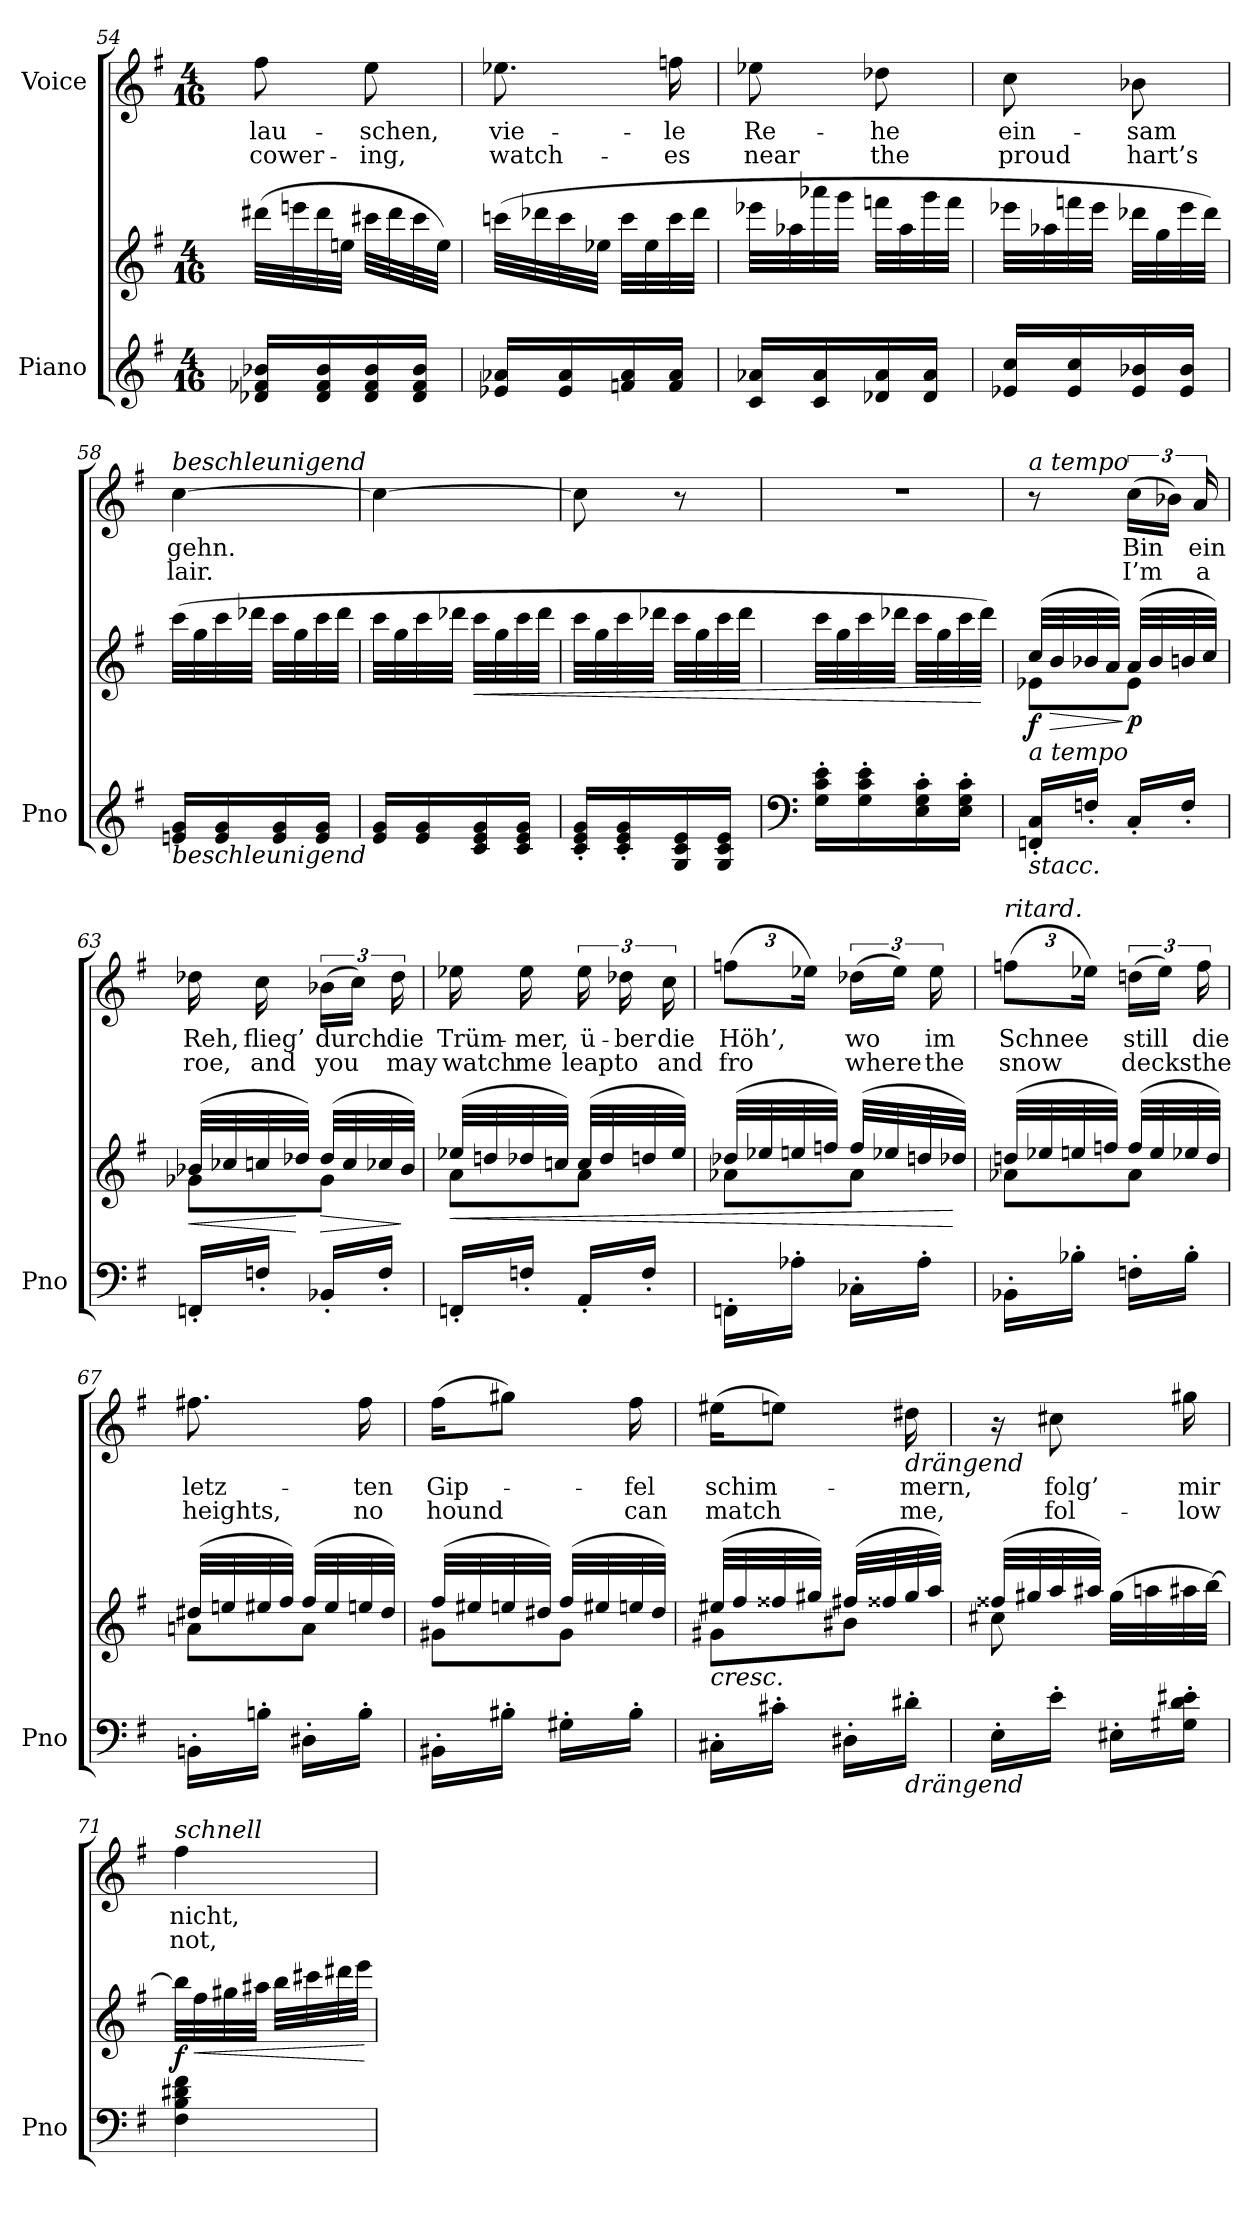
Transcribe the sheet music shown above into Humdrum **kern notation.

**kern	**kern	**dynam	**kern	**text	**text
*part2	*part2	*part2	*part1	*part1	*part1
*staff3	*staff2	*staff2/3	*staff1	*staff1	*staff1
*I"Piano	*	*	*I"Voice	*	*
*I'Pno	*	*	*	*	*
!!LO:LB:g=z
*clefG2	*clefG2	*	*clefG2	*	*
*k[f#]	*k[f#]	*	*k[f#]	*	*
*M4/16	*M4/16	*	*M4/16	*	*
=54	=54	=54	=54	=54	=54
!	!	!	!	!LO:LY:b	!LO:LY:b
16d-X/ 16f-X/ 16b-X/LL	(32ddd#X\LLL	.	8ff#\	lau-	cower-
.	32eeen\	.	.	.	.
16d-/ 16f-/ 16b-/	32ddd#\	.	.	.	.
.	32een\JJJ	.	.	.	.
!	!	!	!	!LO:LY:b	!LO:LY:b
16d-/ 16f-/ 16b-/	32ccc#X\LLL	.	8ee\	-schen,	-ing,
.	32ddd#\	.	.	.	.
16d-/ 16f-/ 16b-/JJ	32ccc#\	.	.	.	.
.	32ee\JJJ)	.	.	.	.
=55	=55	=55	=55	=55	=55
!	!	!	!	!LO:LY:b	!LO:LY:b
16e-X/ 16a-X/LL	(32cccn\LLL	.	8.ee-X\	vie-	watch-
.	32ddd-X\	.	.	.	.
16e-/ 16a-/	32ccc\	.	.	.	.
.	32ee-X\JJJ	.	.	.	.
16fn/ 16a-/	32ccc\LLL	.	.	.	.
.	32ee-\	.	.	.	.
!	!	!	!	!LO:LY:b	!LO:LY:b
16f/ 16a-/JJ	32ccc\	.	16ffn\	-le	-es
.	32ddd-\JJJ	.	.	.	.
=56	=56	=56	=56	=56	=56
!	!	!	!	!LO:LY:b	!LO:LY:b
16c/ 16a-X/LL	32eee-X\LLL	.	8ee-X\	Re-	near
.	32aa-X\	.	.	.	.
16c/ 16a-/	32aaa-X\	.	.	.	.
.	32ggg\JJJ	.	.	.	.
!	!	!	!	!LO:LY:b	!LO:LY:b
16d-X/ 16a-/	32fffn\LLL	.	8dd-X\	-he	the
.	32aa-\	.	.	.	.
16d-/ 16a-/JJ	32ggg\	.	.	.	.
.	32fff\JJJ	.	.	.	.
=57	=57	=57	=57	=57	=57
!	!	!	!	!LO:LY:b	!LO:LY:b
16e-X/ 16cc/LL	32eee-X\LLL	.	8cc\	ein-	proud
.	32aa-X\	.	.	.	.
16e-/ 16cc/	32fffn\	.	.	.	.
.	32eee-\JJJ	.	.	.	.
!	!	!	!	!LO:LY:b	!LO:LY:b
16e-/ 16b-X/	32ddd-X\LLL	.	8b-X\	-sam	hart’s
.	32gg\	.	.	.	.
16e-/ 16b-/JJ	32eee-\	.	.	.	.
.	32ddd-\JJJ)	.	.	.	.
!!LO:PB:g=z
=58	=58	=58	=58	=58	=58
!	!	!	!LO:TX:a:i:t=beschleunigend	!	!
!LO:TX:b:i:t=beschleunigend	!	!	!	!	!
!	!	!	!	!LO:LY:b	!LO:LY:b
16en/ 16g/LL	(32ccc\LLL	.	[4cc\	gehn.	lair.
.	32gg\	.	.	.	.
16e/ 16g/	32ccc\	.	.	.	.
.	32ddd-X\JJJ	.	.	.	.
16e/ 16g/	32ccc\LLL	.	.	.	.
.	32gg\	.	.	.	.
16e/ 16g/JJ	32ccc\	.	.	.	.
.	32ddd-\JJJ	.	.	.	.
=59	=59	=59	=59	=59	=59
16e/ 16g/LL	32ccc\LLL	.	4cc\_	.	.
.	32gg\	.	.	.	.
16e/ 16g/	32ccc\	.	.	.	.
.	32ddd-X\JJJ	.	.	.	.
!	!	!LO:HP:b	!	!	!
16c/ 16e/ 16g/	32ccc\LLL	<	.	.	.
.	32gg\	.	.	.	.
16c/ 16e/ 16g/JJ	32ccc\	.	.	.	.
.	32ddd-\JJJ	.	.	.	.
=60	=60	=60	=60	=60	=60
16c/' 16e/' 16g/'LL	32ccc\LLL	.	8cc\]	.	.
.	32gg\	.	.	.	.
16c/' 16e/' 16g/'	32ccc\	.	.	.	.
.	32ddd-X\JJJ	.	.	.	.
16G/ 16c/ 16e/	32ccc\LLL	.	8r	.	.
.	32gg\	.	.	.	.
16G/ 16c/ 16e/JJ	32ccc\	.	.	.	.
.	32ddd-\JJJ	.	.	.	.
=61	=61	=61	=61	=61	=61
*clefF4	*	*	*	*	*
16G\' 16c\' 16e\'LL	32ccc\LLL	.	4r	.	.
.	32gg\	.	.	.	.
16G\' 16c\' 16e\'	32ccc\	.	.	.	.
.	32ddd-X\JJJ	.	.	.	.
16E\' 16G\' 16c\'	32ccc\LLL	.	.	.	.
.	32gg\	.	.	.	.
16E\' 16G\' 16c\'JJ	32ccc\	.	.	.	.
.	32ddd-\JJJ)	[	.	.	.
=62	=62	=62	=62	=62	=62
*	*^	*	*	*	*
!	!	!	!	!LO:TX:a:i:t=a tempo	!	!
!	!LO:TX:b:i:t=a tempo	!	!	!	!	!
!LO:TX:b:i:t=stacc.	!	!	!	!	!	!
!	!	!	!LO:DY:b	!	!	!
16FFn/' 16C/'LL	(32cc/LLL	8e-X\L	f	8r	.	.
!	!	!	!LO:HP:b	!	!	!
.	32b/	.	>	.	.	.
16Fn'/JJ	32b-X/	.	.	.	.	.
.	32a/JJJ)	.	.	.	.	.
!	!	!	!LO:DY:n=1:b	!	!LO:LY:b	!LO:LY:b
16C'/LL	(32a/LLL	8e-\J	] p	(24cc\LL	Bin	I’m
.	32b-/	.	.	.	.	.
.	.	.	.	24b-X\JJ)	.	.
16F'/JJ	32bn/	.	.	.	.	.
!	!	!	!	!	!LO:LY:b	!LO:LY:b
.	.	.	.	24a/	ein	a
.	32cc/JJJ)	.	.	.	.	.
!!LO:LB:g=z
=63	=63	=63	=63	=63	=63	=63
!	!	!	!LO:HP:b	!	!LO:LY:b	!LO:LY:b
16FFn'/LL	(32b-X/LLL	8g-X\L	<	16dd-X\	Reh,	roe,
.	32cc-X/	.	.	.	.	.
!	!	!	!	!	!LO:LY:b	!LO:LY:b
16Fn'/JJ	32ccn/	.	.	16cc\	flieg’	and
.	32dd-X/JJJ)	.	[	.	.	.
!	!	!	!LO:HP:b	!	!LO:LY:b	!LO:LY:b
16BB-X'/LL	(32dd-/LLL	8g-\J	>	(24b-X\LL	durch	you
.	32cc/	.	.	.	.	.
.	.	.	.	24cc\JJ)	.	.
16F'/JJ	32cc-X/	.	.	.	.	.
!	!	!	!	!	!LO:LY:b	!LO:LY:b
.	.	.	.	24dd-\	die	may
.	32b-/JJJ)	.	]	.	.	.
=64	=64	=64	=64	=64	=64	=64
!	!	!	!LO:HP:b	!	!LO:LY:b	!LO:LY:b
16FFn'/LL	(32ee-X/LLL	8a\L	<	16ee-X\	Trüm-	watch
.	32ddn/	.	.	.	.	.
!	!	!	!	!	!LO:LY:b	!LO:LY:b
16Fn'/JJ	32dd-X/	.	.	16ee-\	-mer,	me
.	32ccn/JJJ)	.	.	.	.	.
!	!	!	!	!	!LO:LY:b	!LO:LY:b
16AA'/LL	(32cc/LLL	8a\J	.	24ee-\	ü-	leap
.	32dd-/	.	.	.	.	.
!	!	!	!	!	!LO:LY:b	!LO:LY:b
.	.	.	.	24dd-X\	-ber	to
16F'/JJ	32ddn/	.	.	.	.	.
!	!	!	!	!	!LO:LY:b	!LO:LY:b
.	.	.	.	24cc\	die	and
.	32ee-/JJJ)	.	.	.	.	.
=65	=65	=65	=65	=65	=65	=65
*	*	*	*	*Xbrackettup	*	*
!	!	!	!	!	!LO:LY:b	!LO:LY:b
16FFn'\LL	(32dd-X/LLL	8a-X\L	.	(12ffn\L	Höh’,	fro
.	32ee-X/	.	.	.	.	.
16A-X'\JJ	32een/	.	.	.	.	.
.	.	.	.	24ee-X\Jk)	.	.
.	32ffn/JJJ)	.	.	.	.	.
*	*	*	*	*brackettup	*	*
!	!	!	!	!	!LO:LY:b	!LO:LY:b
16C-X'\LL	(32ff/LLL	8a-\J	.	(24dd-X\LL	wo	where
.	32ee-X/	.	.	.	.	.
.	.	.	.	24ee-\JJ)	.	.
16A-'\JJ	32ddn/	.	.	.	.	.
!	!	!	!	!	!LO:LY:b	!LO:LY:b
.	.	.	.	24ee-\	im	the
.	32dd-X/JJJ)	.	[	.	.	.
=66	=66	=66	=66	=66	=66	=66
*	*	*	*	*Xbrackettup	*	*
!	!	!	!	!LO:TX:a:i:t=ritard.	!	!
!	!	!	!LO:DY:b	!	!LO:LY:b	!LO:LY:b
!	!	!	!LO:DY:n=1:b	!	!	!
16BB-X'\LL	(32ddn/LLL	8a-X\L	pp other-dynamics	(12ffn\L	Schnee	snow
.	32ee-X/	.	.	.	.	.
16B-X'\JJ	32een/	.	.	.	.	.
.	.	.	.	24ee-X\Jk)	.	.
.	32ffn/JJJ)	.	.	.	.	.
*	*	*	*	*brackettup	*	*
!	!	!	!	!	!LO:LY:b	!LO:LY:b
16Fn'\LL	(32ff/LLL	8a-\J	.	(24ddn\LL	still	decks
.	32ee/	.	.	.	.	.
.	.	.	.	24ee-\JJ)	.	.
16B-'\JJ	32ee-X/	.	.	.	.	.
!	!	!	!	!	!LO:LY:b	!LO:LY:b
.	.	.	.	24ff\	die	the
.	32dd/JJJ)	.	.	.	.	.
!!LO:LB:g=z
=67	=67	=67	=67	=67	=67	=67
!	!	!	!	!	!LO:LY:b	!LO:LY:b
16BBn'\LL	(32dd#X/LLL	8an\L	.	8.ff#X\	letz-	heights,
.	32een/	.	.	.	.	.
16Bn'\JJ	32ee#X/	.	.	.	.	.
.	32ff#/JJJ)	.	.	.	.	.
16D#X'\LL	(32ff#/LLL	8a\J	.	.	.	.
.	32ee#/	.	.	.	.	.
!	!	!	!	!	!LO:LY:b	!LO:LY:b
16B'\JJ	32een/	.	.	16ff#\	-ten	no
.	32dd#/JJJ)	.	.	.	.	.
=68	=68	=68	=68	=68	=68	=68
!	!	!	!	!	!LO:LY:b	!LO:LY:b
16BB#X'\LL	(32ff#/LLL	8g#X\L	.	(16ff#\KL	Gip-	hound
.	32ee#X/	.	.	.	.	.
16B#X'\JJ	32een/	.	.	8gg#X\J)	.	.
.	32dd#X/JJJ)	.	.	.	.	.
16G#X'\LL	(32ff#/LLL	8g#\J	.	.	.	.
.	32ee#X/	.	.	.	.	.
!	!	!	!	!	!LO:LY:b	!LO:LY:b
16B#'\JJ	32een/	.	.	16ff#\	-fel	can
.	32dd#/JJJ)	.	.	.	.	.
=69	=69	=69	=69	=69	=69	=69
!	!LO:TX:b:i:t=cresc.	!	!	!	!	!
!	!	!	!	!	!LO:LY:b	!LO:LY:b
16C#X'\LL	(32ee#X/LLL	8g#X\L	.	(16ee#X\KL	schim-	match
.	32ff#/	.	.	.	.	.
16c#X'\JJ	32ff##X/	.	.	8een\J)	.	.
.	32gg#X/JJJ)	.	.	.	.	.
16D#X'\LL	(32ff#X/LLL	8b#X\J	.	.	.	.
.	32ff##X/	.	.	.	.	.
!	!	!	!	!LO:TX:b:i:t=drängend	!	!
!LO:TX:b:i:t=drängend	!	!	!	!	!	!
!	!	!	!	!	!LO:LY:b	!LO:LY:b
16d#X'\JJ	32gg#/	.	.	16dd#X\	-mern,	me,
.	32aa/JJJ)	.	.	.	.	.
=70	=70	=70	=70	=70	=70	=70
16E'\LL	(32ff##X/LLL	8cc#X\	.	16r	.	.
.	32gg#X/	.	.	.	.	.
!	!	!	!	!	!LO:LY:b	!LO:LY:b
16e'\JJ	32aa/	.	.	8cc#X\	folg’	fol-
.	32aa#X/JJJ)	.	.	.	.	.
16E#X'\LL	8ryy	(>32gg#\LLL	.	.	.	.
.	.	32aan\	.	.	.	.
!	!	!	!	!	!LO:LY:b	!LO:LY:b
16G#X\' 16d\' 16e#X\'JJ	.	32aa#X\	.	16gg#X\	mir	-low
.	.	[>32bb\JJJ)	.	.	.	.
!!LO:LB:g=z
=71	=71	=71	=71	=71	=71	=71
!	!	!	!	!LO:TX:a:i:t=schnell	!	!
!	!	!	!LO:DY:b	!	!LO:LY:b	!LO:LY:b
*	*v	*v	*	*	*	*
4F#\ 4B\ 4d#X\ 4f#\	32bb\LLL]	f	4ff#\	nicht,	not,
!	!	!LO:HP:b	!	!	!
.	32ff#\	<	.	.	.
.	32gg#X\	.	.	.	.
.	32aa#X\JJJ	.	.	.	.
.	32bb\LLL	.	.	.	.
.	32ccc#X\	.	.	.	.
.	32ddd#X\	.	.	.	.
.	32eee\JJJ	.	.	.	.
.	.	[	.	.	.
=	=	=	=	=	=
*-	*-	*-	*-	*-	*-
